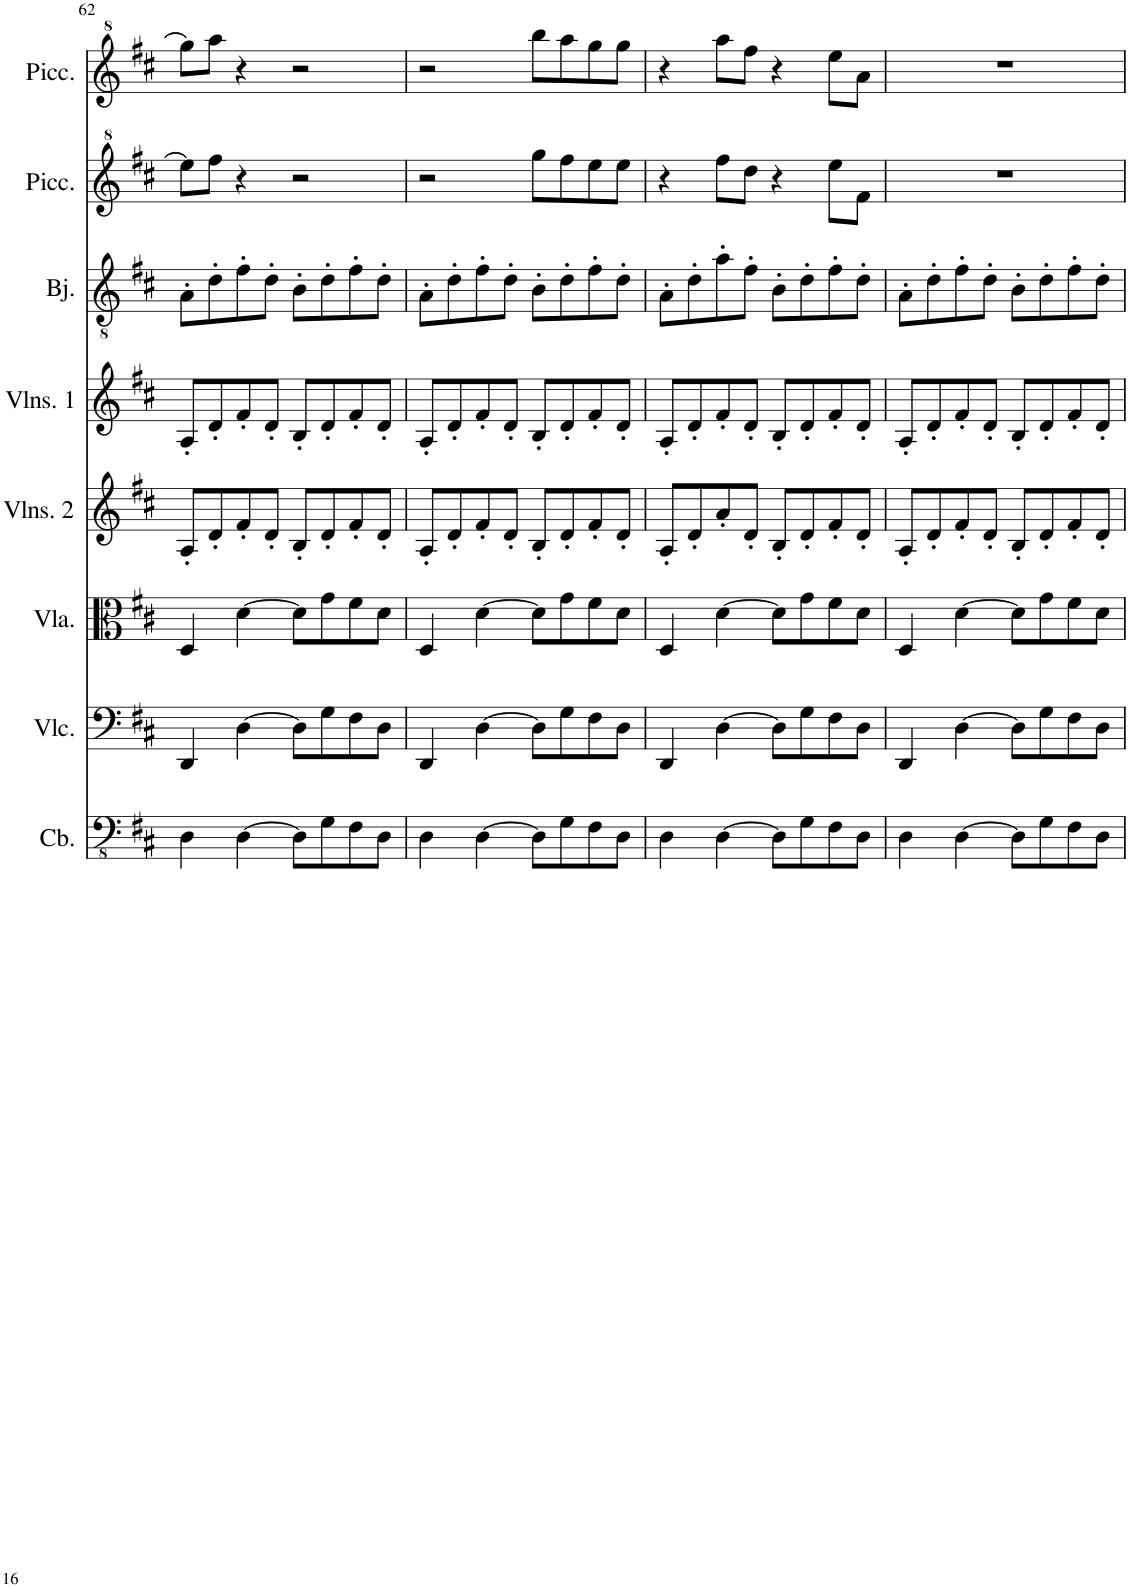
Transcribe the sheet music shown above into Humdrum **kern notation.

**kern	**kern	**kern	**kern	**kern	**kern	**kern	**kern
*part8	*part7	*part6	*part5	*part4	*part3	*part2	*part1
*staff8	*staff7	*staff6	*staff5	*staff4	*staff3	*staff2	*staff1
*I"Contrabass	*I"Violoncello	*I"Viola	*I"Violins 2	*I"Violins 1	*I"Banjo	*I"Piccolo	*I"Piccolo
*I'Cb.	*I'Vlc.	*I'Vla.	*I'Vlns. 2	*I'Vlns. 1	*I'Bj.	*I'Picc.	*I'Picc.
!!LO:PB:g=z
*clefFv4	*clefF4	*clefC3	*clefG2	*clefG2	*clefGv2	*clefG^2	*clefG^2
*Trd7c12	*	*	*	*	*Trd7c12	*Trd-7c-12	*Trd-7c-12
*k[f#c#]	*k[f#c#]	*k[f#c#]	*k[f#c#]	*k[f#c#]	*k[f#c#]	*k[f#c#]	*k[f#c#]
*M4/4	*M4/4	*M4/4	*M4/4	*M4/4	*M4/4	*M4/4	*M4/4
=62	=62	=62	=62	=62	=62	=62	=62
4DD\	4DD/	4D/	8A'/L	8A'/L	8A'\L	8eee\L]	8ggg\L]
.	.	.	8d'/	8d'/	8d'\	8fff#\J	8aaa\J
[4DD\	[4D\	[4d\	8f#'/	8f#'/	8f#'\	4r	4r
.	.	.	8d'/J	8d'/J	8d'\J	.	.
8DD\L]	8D\L]	8d\L]	8B'/L	8B'/L	8B'\L	2r	2r
8GG\	8G\	8g\	8d'/	8d'/	8d'\	.	.
8FF#\	8F#\	8f#\	8f#'/	8f#'/	8f#'\	.	.
8DD\J	8D\J	8d\J	8d'/J	8d'/J	8d'\J	.	.
=63	=63	=63	=63	=63	=63	=63	=63
4DD\	4DD/	4D/	8A'/L	8A'/L	8A'\L	2r	2r
.	.	.	8d'/	8d'/	8d'\	.	.
[4DD\	[4D\	[4d\	8f#'/	8f#'/	8f#'\	.	.
.	.	.	8d'/J	8d'/J	8d'\J	.	.
8DD\L]	8D\L]	8d\L]	8B'/L	8B'/L	8B'\L	8ggg\L	8bbb\L
8GG\	8G\	8g\	8d'/	8d'/	8d'\	8fff#\	8aaa\
8FF#\	8F#\	8f#\	8f#'/	8f#'/	8f#'\	8eee\	8ggg\
8DD\J	8D\J	8d\J	8d'/J	8d'/J	8d'\J	8eee\J	8ggg\J
=64	=64	=64	=64	=64	=64	=64	=64
4DD\	4DD/	4D/	8A'/L	8A'/L	8A'\L	4r	4r
.	.	.	8d'/	8d'/	8d'\	.	.
[4DD\	[4D\	[4d\	8a'/	8f#'/	8a'\	8fff#\L	8aaa\L
.	.	.	8d'/J	8d'/J	8f#'\J	8ddd\J	8fff#\J
8DD\L]	8D\L]	8d\L]	8B'/L	8B'/L	8B'\L	4r	4r
8GG\	8G\	8g\	8d'/	8d'/	8d'\	.	.
8FF#\	8F#\	8f#\	8f#'/	8f#'/	8f#'\	8eee\L	8eee\L
8DD\J	8D\J	8d\J	8d'/J	8d'/J	8d'\J	8ff#\J	8aa\J
=65	=65	=65	=65	=65	=65	=65	=65
4DD\	4DD/	4D/	8A'/L	8A'/L	8A'\L	1r	1r
.	.	.	8d'/	8d'/	8d'\	.	.
[4DD\	[4D\	[4d\	8f#'/	8f#'/	8f#'\	.	.
.	.	.	8d'/J	8d'/J	8d'\J	.	.
8DD\L]	8D\L]	8d\L]	8B'/L	8B'/L	8B'\L	.	.
8GG\	8G\	8g\	8d'/	8d'/	8d'\	.	.
8FF#\	8F#\	8f#\	8f#'/	8f#'/	8f#'\	.	.
8DD\J	8D\J	8d\J	8d'/J	8d'/J	8d'\J	.	.
=	=	=	=	=	=	=	=
*-	*-	*-	*-	*-	*-	*-	*-
